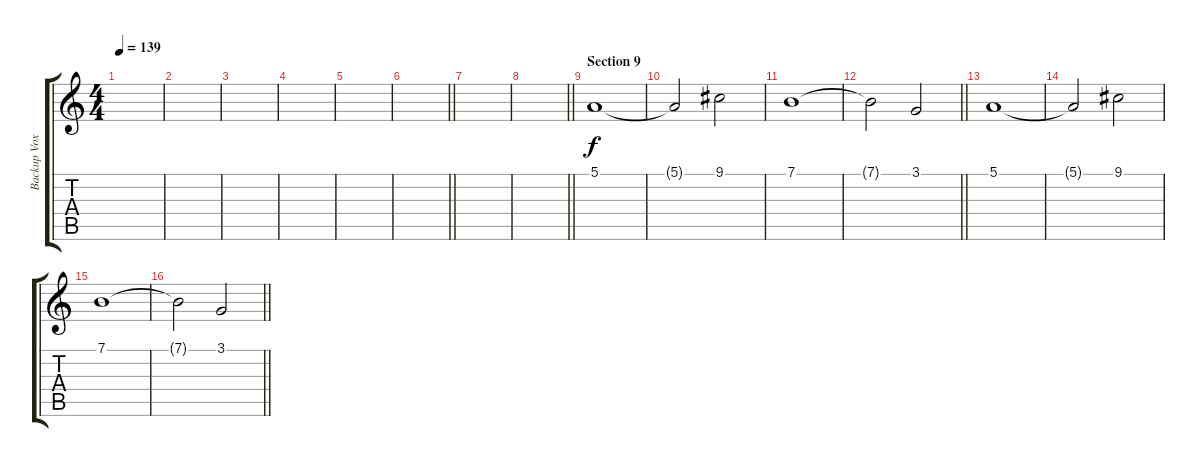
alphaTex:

\track ("Backup Vox" "Backup Vox") {instrument lead6voice}
\staff {score tabs}
\tuning (E4 B3 G3 D3 A2 E2) {hide}
\ts (4 4)
\tempo 139
\clef g2
\ks c
|
|
|
|
|
\barLineRight lightlight
|
|
\barLineRight lightlight
|
\section ("" "Section 9")
5.1.1 |
5.1{t}.2 9.1.2 |
7.1.1 |
\barLineRight lightlight
7.1{t}.2 3.1.2 |
5.1.1 |
5.1{t}.2 9.1.2 |
7.1.1 |
\barLineRight lightlight
7.1{t}.2 3.1.2
